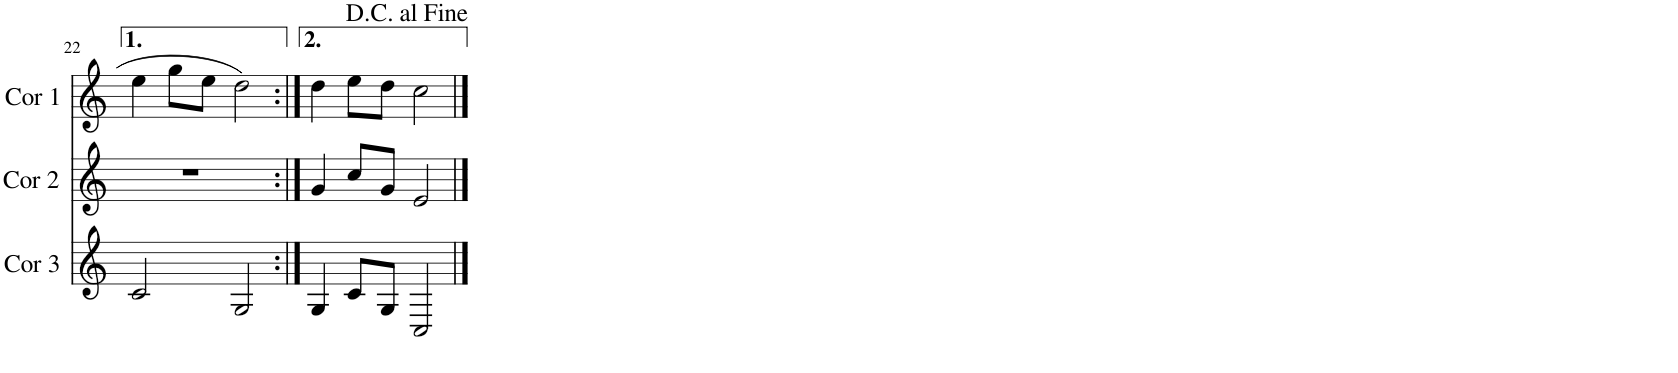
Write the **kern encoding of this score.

**kern	**kern	**kern
*part3	*part2	*part1
*staff3	*staff2	*staff1
*I"Cor 3	*I"Cor 2	*I"Cor 1
*I'Cor 3	*I'Cor 2	*I'Cor 1
!!LO:PB:g=z
*clefG2	*clefG2	*clefG2
*Trd4c7	*Trd4c7	*Trd4c7
*k[]	*k[]	*k[]
*M4/4	*M4/4	*M4/4
=22	=22	=22
2c/	1r	4ee\
.	.	8gg\L
.	.	8ee\J
2G/	.	2dd\
=23:|!	=23:|!	=23:|!
4G/	4g/	4dd\
8c/L	8cc/L	8ee\L
8G/J	8g/J	8dd\J
2C/	2e/	2cc\
==	==	==
*-	*-	*-
